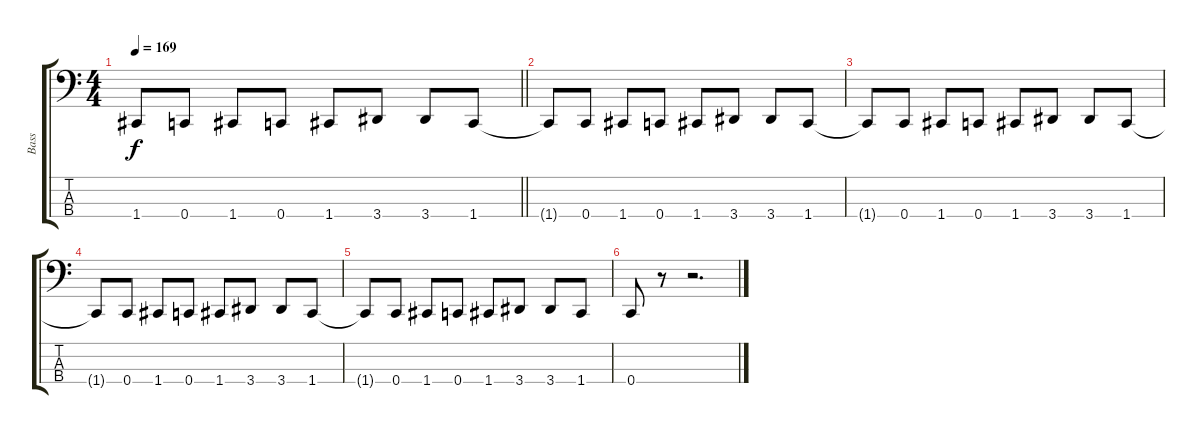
\track ("Bass" "Bass") {instrument electricbasspick}
\staff {score tabs}
\tuning (F2 C2 G1 C1) {hide}
\ts (4 4)
\tempo 169
\clef f4
\barLineRight lightlight
\ks c
1.4{t}.8{dy f} 0.4.8 1.4.8 0.4.8 1.4.8 3.4.8 3.4.8 1.4.8 |
1.4{t}.8 0.4.8 1.4.8 0.4.8 1.4.8 3.4.8 3.4.8 1.4.8 |
1.4{t}.8 0.4.8 1.4.8 0.4.8 1.4.8 3.4.8 3.4.8 1.4.8 |
1.4{t}.8 0.4.8 1.4.8 0.4.8 1.4.8 3.4.8 3.4.8 1.4.8 |
1.4{t}.8 0.4.8 1.4.8 0.4.8 1.4.8 3.4.8 3.4.8 1.4.8 |
0.4.8 r.8 r.2{d}
